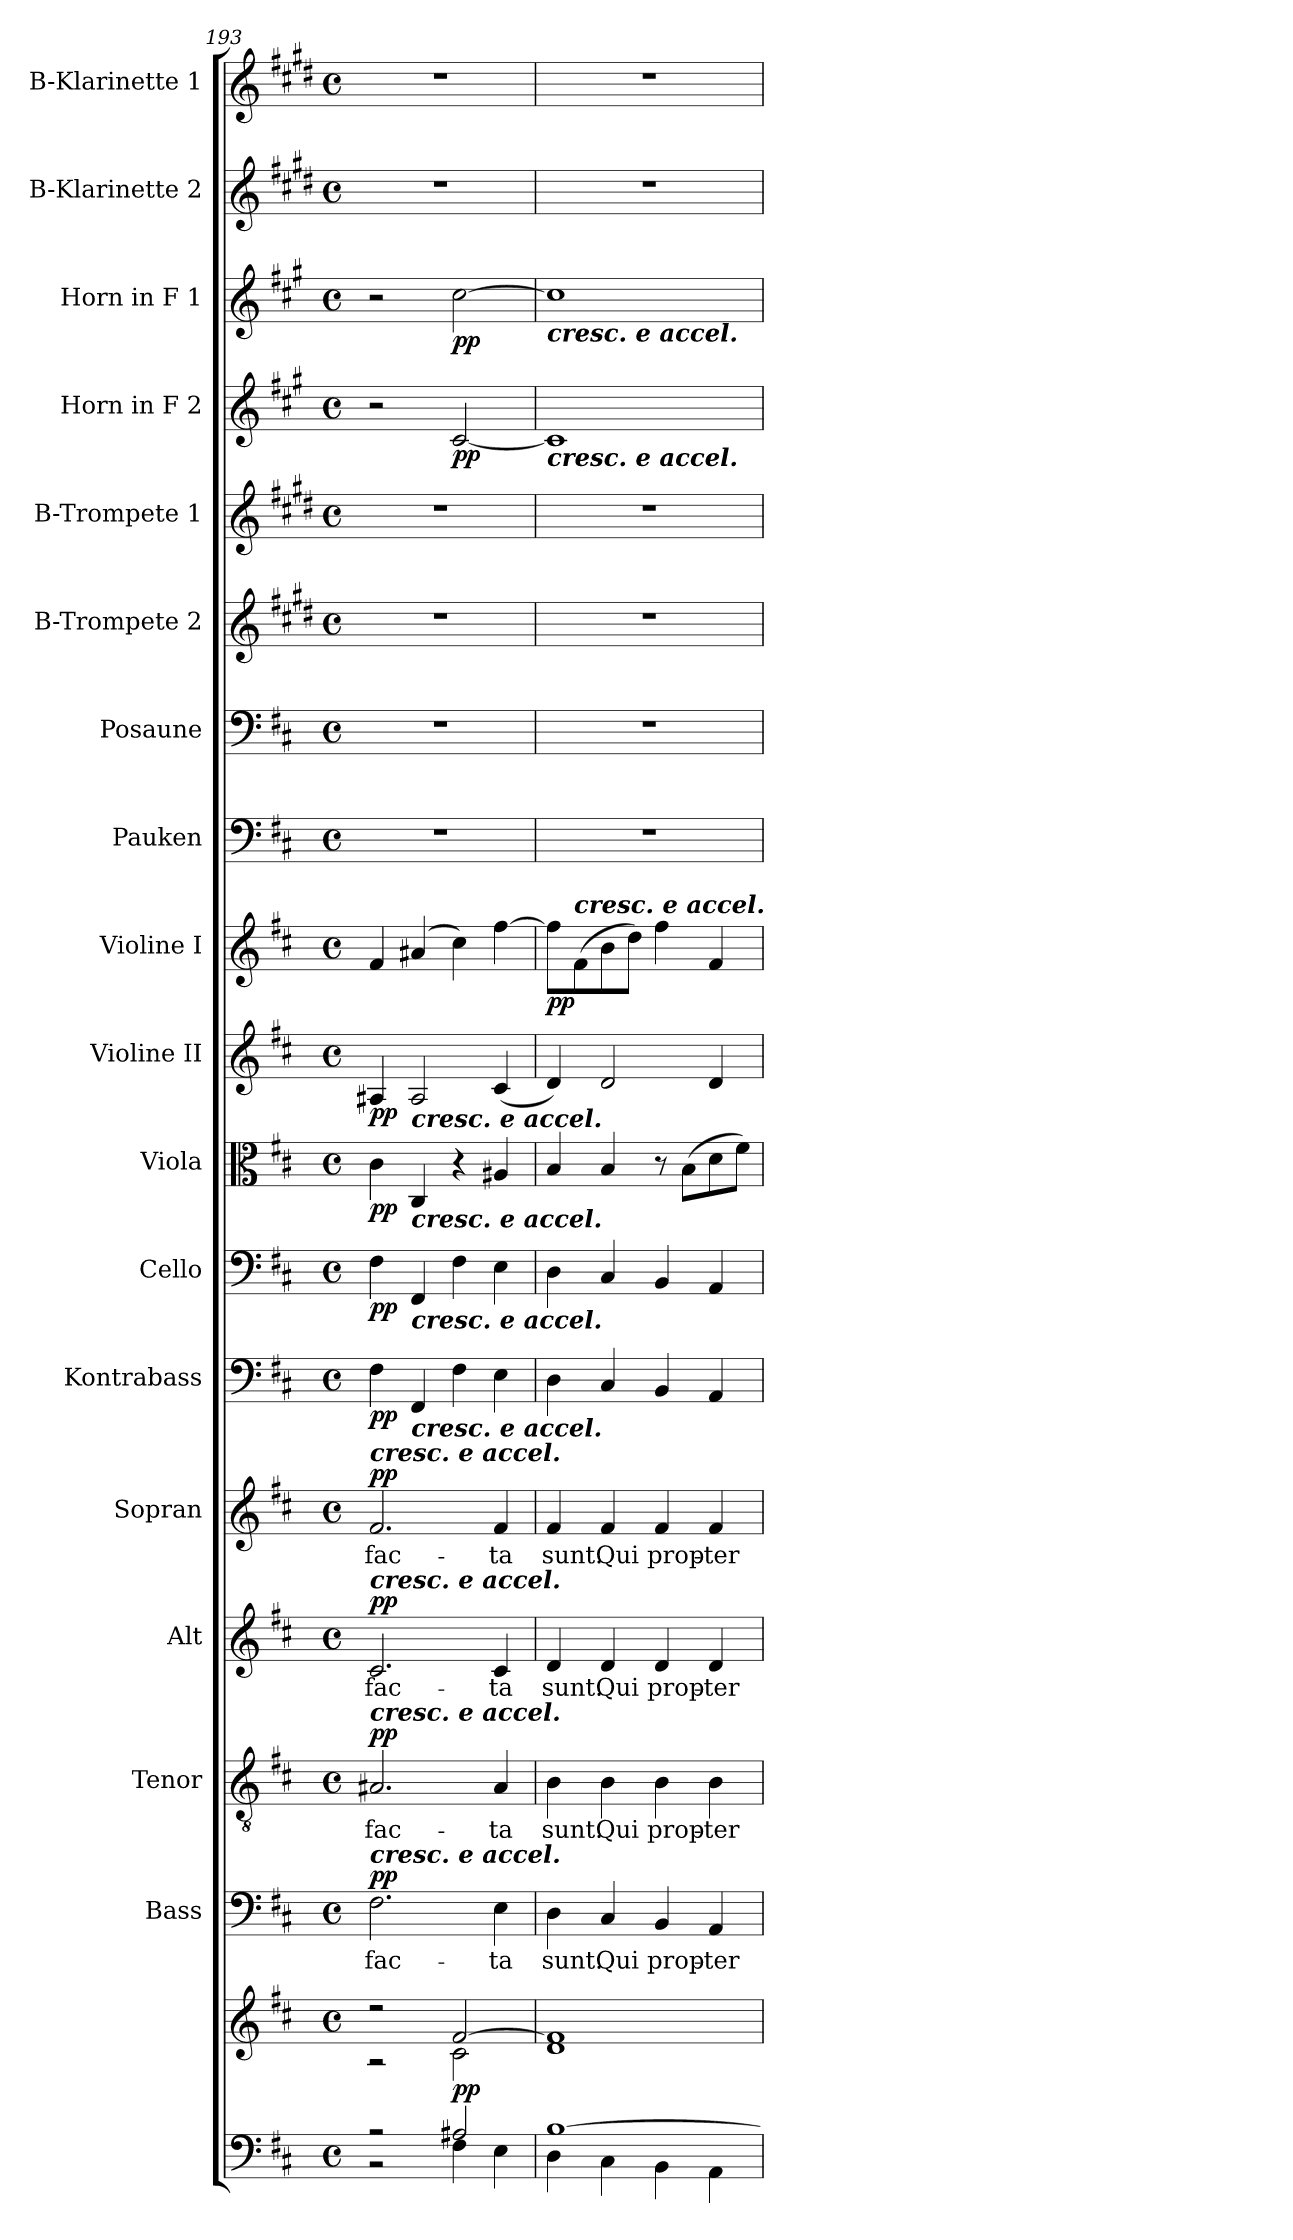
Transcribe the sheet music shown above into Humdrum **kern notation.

**kern	**kern	**dynam	**kern	**text	**dynam	**kern	**text	**dynam	**kern	**text	**dynam	**kern	**text	**dynam	**kern	**dynam	**kern	**dynam	**kern	**dynam	**kern	**dynam	**kern	**dynam	**kern	**kern	**kern	**kern	**kern	**dynam	**kern	**dynam	**kern	**kern
*part18	*part18	*part18	*part17	*part17	*part17	*part16	*part16	*part16	*part15	*part15	*part15	*part14	*part14	*part14	*part13	*part13	*part12	*part12	*part11	*part11	*part10	*part10	*part9	*part9	*part8	*part7	*part6	*part5	*part4	*part4	*part3	*part3	*part2	*part1
*staff19	*staff18	*staff18/19	*staff17	*staff17	*staff17	*staff16	*staff16	*staff16	*staff15	*staff15	*staff15	*staff14	*staff14	*staff14	*staff13	*staff13	*staff12	*staff12	*staff11	*staff11	*staff10	*staff10	*staff9	*staff9	*staff8	*staff7	*staff6	*staff5	*staff4	*staff4	*staff3	*staff3	*staff2	*staff1
*	*	*	*I"Bass	*	*	*I"Tenor	*	*	*I"Alt	*	*	*I"Sopran	*	*	*I"Kontrabass	*	*I"Cello	*	*I"Viola	*	*I"Violine II	*	*I"Violine I	*	*I"Pauken	*I"Posaune	*I"B-Trompete 2	*I"B-Trompete 1	*I"Horn in F 2	*	*I"Horn in F 1	*	*I"B-Klarinette 2	*I"B-Klarinette 1
*	*	*	*I'B.	*	*	*I'T.	*	*	*I'A.	*	*	*I'S.	*	*	*I'Kb.	*	*	*	*I'Vla.	*	*I'Vl. II	*	*I'Vl. I	*	*I'Pk.	*I'Pos.	*I'B Trp. 2	*I'B Trp. 1	*	*	*	*	*I'B Kl. 2	*I'B Kl. 1
*clefF4	*clefG2	*	*clefF4	*	*	*clefGv2	*	*	*clefG2	*	*	*clefG2	*	*	*clefF4	*	*clefF4	*	*clefC3	*	*clefG2	*	*clefG2	*	*clefF4	*clefF4	*clefG2	*clefG2	*clefG2	*	*clefG2	*	*clefG2	*clefG2
*	*	*	*	*	*	*	*	*	*	*	*	*	*	*	*ITrd7c12	*	*	*	*	*	*	*	*	*	*	*	*ITrd1c2	*ITrd1c2	*ITrd4c7	*	*ITrd4c7	*	*ITrd1c2	*ITrd1c2
*k[f#c#]	*k[f#c#]	*	*k[f#c#]	*	*	*k[f#c#]	*	*	*k[f#c#]	*	*	*k[f#c#]	*	*	*k[f#c#]	*	*k[f#c#]	*	*k[f#c#]	*	*k[f#c#]	*	*k[f#c#]	*	*k[f#c#]	*k[f#c#]	*k[f#c#]	*k[f#c#]	*k[f#c#]	*	*k[f#c#]	*	*k[f#c#]	*k[f#c#]
*D:	*D:	*	*D:	*	*	*D:	*	*	*D:	*	*	*D:	*	*	*D:	*	*D:	*	*D:	*	*D:	*	*D:	*	*D:	*D:	*D:	*D:	*D:	*	*D:	*	*D:	*D:
*M4/4	*M4/4	*	*M4/4	*	*	*M4/4	*	*	*M4/4	*	*	*M4/4	*	*	*M4/4	*	*M4/4	*	*M4/4	*	*M4/4	*	*M4/4	*	*M4/4	*M4/4	*M4/4	*M4/4	*M4/4	*	*M4/4	*	*M4/4	*M4/4
*met(c)	*met(c)	*	*met(c)	*	*	*met(c)	*	*	*met(c)	*	*	*met(c)	*	*	*met(c)	*	*met(c)	*	*met(c)	*	*met(c)	*	*met(c)	*	*met(c)	*met(c)	*met(c)	*met(c)	*met(c)	*	*met(c)	*	*met(c)	*met(c)
=193	=193	=193	=193	=193	=193	=193	=193	=193	=193	=193	=193	=193	=193	=193	=193	=193	=193	=193	=193	=193	=193	=193	=193	=193	=193	=193	=193	=193	=193	=193	=193	=193	=193	=193
*^	*^	*	*	*	*	*	*	*	*	*	*	*	*	*	*	*	*	*	*	*	*	*	*	*	*	*	*	*	*	*	*	*	*	*
!	!	!	!	!	!	!	!	!	!	!	!	!	!	!LO:TX:a:Bi:t=cresc. e accel.	!	!	!	!	!	!	!	!	!	!	!	!	!	!	!	!	!	!	!	!	!	!
!	!	!	!	!	!	!	!	!	!	!	!LO:TX:a:Bi:t=cresc. e accel.	!	!	!	!	!	!	!	!	!	!	!	!	!	!	!	!	!	!	!	!	!	!	!	!	!
!	!	!	!	!	!	!	!	!LO:TX:a:Bi:t=cresc. e accel.	!	!	!	!	!	!	!	!	!	!	!	!	!	!	!	!	!	!	!	!	!	!	!	!	!	!	!	!
!	!	!	!	!	!LO:TX:a:Bi:t=cresc. e accel.	!	!	!	!	!	!	!	!	!	!	!	!	!	!	!	!	!	!	!	!	!	!	!	!	!	!	!	!	!	!	!
!	!	!	!	!	!	!LO:LY:b	!LO:DY:a	!	!LO:LY:b	!LO:DY:a	!	!LO:LY:b	!LO:DY:a	!	!LO:LY:b	!LO:DY:a	!	!LO:DY:b	!	!LO:DY:b	!	!LO:DY:b	!	!LO:DY:b	!	!	!	!	!	!	!	!	!	!	!	!
2r	2r	2r	2r	.	2.F#\	fac-	pp	2.A#X/	fac-	pp	2.c#/	fac-	pp	2.f#/	fac-	pp	4FF#\	pp	4F#\	pp	4c#\	pp	4A#X/	pp	4f#/	.	1r	1r	1r	1r	2r	.	2r	.	1r	1r
!	!	!	!	!	!	!	!	!	!	!	!	!	!	!	!	!	!	!	!	!	!	!	!LO:TX:b:Bi:t=cresc. e accel.	!	!	!	!	!	!	!	!	!	!	!	!	!
!	!	!	!	!	!	!	!	!	!	!	!	!	!	!	!	!	!	!	!	!	!LO:TX:b:Bi:t=cresc. e accel.	!	!	!	!	!	!	!	!	!	!	!	!	!	!	!
!	!	!	!	!	!	!	!	!	!	!	!	!	!	!	!	!	!	!	!LO:TX:b:Bi:t=cresc. e accel.	!	!	!	!	!	!	!	!	!	!	!	!	!	!	!	!	!
!	!	!	!	!	!	!	!	!	!	!	!	!	!	!	!	!	!LO:TX:b:Bi:t=cresc. e accel.	!	!	!	!	!	!	!	!	!	!	!	!	!	!	!	!	!	!	!
.	.	.	.	.	.	.	.	.	.	.	.	.	.	.	.	.	4FFF#/	.	4FF#/	.	4C#/	.	2A#/	.	(4a#X/	.	.	.	.	.	.	.	.	.	.	.
!	!	!	!	!LO:DY:b	!	!	!	!	!	!	!	!	!	!	!	!	!	!	!	!	!	!	!	!	!	!	!	!	!	!	!	!LO:DY:b	!	!LO:DY:b	!	!
2A#X/	4F#\	[>2f#/	2c#\	pp	.	.	.	.	.	.	.	.	.	.	.	.	4FF#\	.	4F#\	.	4r	.	.	.	4cc#\)	.	.	.	.	.	[2F#/	pp	[2f#\	pp	.	.
!	!	!	!	!	!	!LO:LY:b	!	!	!LO:LY:b	!	!	!LO:LY:b	!	!	!LO:LY:b	!	!	!	!	!	!	!	!	!	!	!	!	!	!	!	!	!	!	!	!	!
.	4E\	.	.	.	4E\	-ta	.	4A#/	-ta	.	4c#/	-ta	.	4f#/	-ta	.	4EE\	.	4E\	.	4A#X/	.	(<4c#/	.	[4ff#\	.	.	.	.	.	.	.	.	.	.	.
=194	=194	=194	=194	=194	=194	=194	=194	=194	=194	=194	=194	=194	=194	=194	=194	=194	=194	=194	=194	=194	=194	=194	=194	=194	=194	=194	=194	=194	=194	=194	=194	=194	=194	=194	=194	=194
!	!	!	!	!	!	!	!	!	!	!	!	!	!	!	!	!	!	!	!	!	!	!	!	!	!	!	!	!	!	!	!	!	!LO:TX:b:Bi:t=cresc. e accel.	!	!	!
!	!	!	!	!	!	!	!	!	!	!	!	!	!	!	!	!	!	!	!	!	!	!	!	!	!	!	!	!	!	!	!LO:TX:b:Bi:t=cresc. e accel.	!	!	!	!	!
!	!	!	!	!	!	!LO:LY:b	!	!	!LO:LY:b	!	!	!LO:LY:b	!	!	!LO:LY:b	!	!	!	!	!	!	!	!	!	!	!LO:DY:b	!	!	!	!	!	!	!	!	!	!
[>1B	4D\	1f#]	1d	.	4D\	sunt.	.	4B\	sunt.	.	4d/	sunt.	.	4f#/	sunt.	.	4DD\	.	4D\	.	4B/	.	4d/)	.	8ff#\L]	pp	1r	1r	1r	1r	1F#]	.	1f#]	.	1r	1r
!	!	!	!	!	!	!	!	!	!	!	!	!	!	!	!	!	!	!	!	!	!	!	!	!	!LO:TX:a:Bi:t=cresc. e accel.	!	!	!	!	!	!	!	!	!	!	!
.	.	.	.	.	.	.	.	.	.	.	.	.	.	.	.	.	.	.	.	.	.	.	.	.	(>8f#\	.	.	.	.	.	.	.	.	.	.	.
!	!	!	!	!	!	!LO:LY:b	!	!	!LO:LY:b	!	!	!LO:LY:b	!	!	!LO:LY:b	!	!	!	!	!	!	!	!	!	!	!	!	!	!	!	!	!	!	!	!	!
.	4C#\	.	.	.	4C#/	Qui	.	4B\	Qui	.	4d/	Qui	.	4f#/	Qui	.	4CC#/	.	4C#/	.	4B/	.	2d/	.	8b\	.	.	.	.	.	.	.	.	.	.	.
.	.	.	.	.	.	.	.	.	.	.	.	.	.	.	.	.	.	.	.	.	.	.	.	.	8dd\J)	.	.	.	.	.	.	.	.	.	.	.
!	!	!	!	!	!	!LO:LY:b	!	!	!LO:LY:b	!	!	!LO:LY:b	!	!	!LO:LY:b	!	!	!	!	!	!	!	!	!	!	!	!	!	!	!	!	!	!	!	!	!
.	4BB\	.	.	.	4BB/	prop-	.	4B\	prop-	.	4d/	prop-	.	4f#/	prop-	.	4BBB/	.	4BB/	.	8r	.	.	.	4ff#\	.	.	.	.	.	.	.	.	.	.	.
.	.	.	.	.	.	.	.	.	.	.	.	.	.	.	.	.	.	.	.	.	(>8B\L	.	.	.	.	.	.	.	.	.	.	.	.	.	.	.
!	!	!	!	!	!	!LO:LY:b	!	!	!LO:LY:b	!	!	!LO:LY:b	!	!	!LO:LY:b	!	!	!	!	!	!	!	!	!	!	!	!	!	!	!	!	!	!	!	!	!
.	4AA\	.	.	.	4AA/	-ter	.	4B\	-ter	.	4d/	-ter	.	4f#/	-ter	.	4AAA/	.	4AA/	.	8d\	.	4d/	.	4f#/	.	.	.	.	.	.	.	.	.	.	.
.	.	.	.	.	.	.	.	.	.	.	.	.	.	.	.	.	.	.	.	.	8f#\J)	.	.	.	.	.	.	.	.	.	.	.	.	.	.	.
*v	*v	*	*	*	*	*	*	*	*	*	*	*	*	*	*	*	*	*	*	*	*	*	*	*	*	*	*	*	*	*	*	*	*	*	*	*
*	*v	*v	*	*	*	*	*	*	*	*	*	*	*	*	*	*	*	*	*	*	*	*	*	*	*	*	*	*	*	*	*	*	*	*	*
=	=	=	=	=	=	=	=	=	=	=	=	=	=	=	=	=	=	=	=	=	=	=	=	=	=	=	=	=	=	=	=	=	=	=
*-	*-	*-	*-	*-	*-	*-	*-	*-	*-	*-	*-	*-	*-	*-	*-	*-	*-	*-	*-	*-	*-	*-	*-	*-	*-	*-	*-	*-	*-	*-	*-	*-	*-	*-
